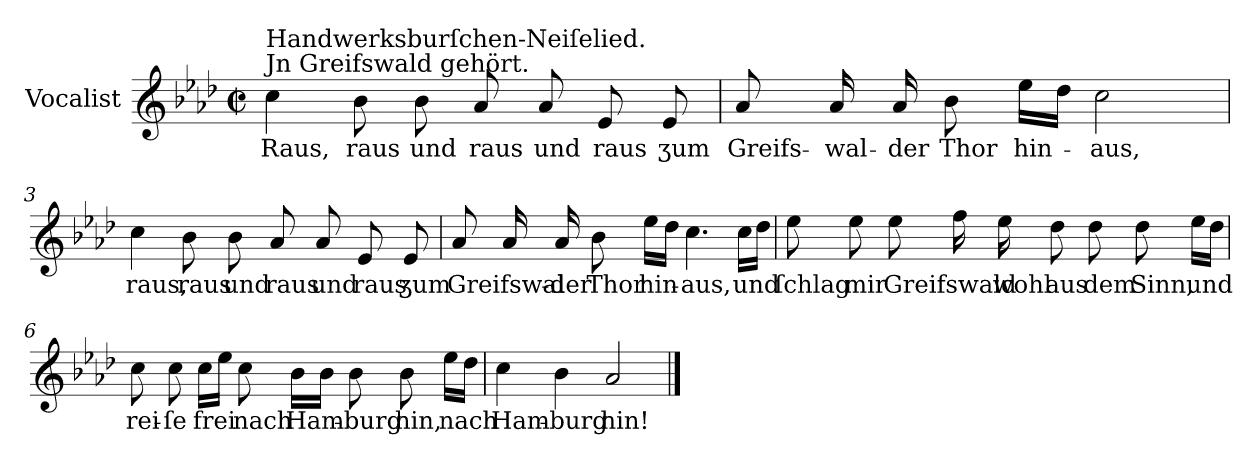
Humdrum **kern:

**kern	**text
*part1	*part1
*staff1	*staff1
*I"Vocalist	*
*k[b-e-a-d-]	*
*A-:	*
*M4/4	*
*met(c|)	*
=1	=1
!LO:TX:a:t=Jn Greifswald gehört.	!
!LO:TX:a:t=Handwerksburſchen-Neiſelied.	!
4cc	Raus,
8b-	raus
8b-	und
8a-	raus
8a-	und
8e-	raus
8e-	ʒum
=2	=2
8a-	Greifs-
16a-	-wal-
16a-	-der
8b-	Thor
16ee-LL	hin-
16dd-JJ	.
2cc	-aus,
=3	=3
4cc	raus,
8b-	raus
8b-	und
8a-	raus
8a-	und
8e-	raus
8e-	ʒum
=4	=4
8a-	Greifswal-
16a-	.
16a-	-der
8b-	Thor
16ee-LL	hin-
16dd-JJ	.
4.cc	-aus,
16ccLL	und
16dd-JJ	.
=5	=5
8ee-	ſchlag
8ee-	mir
8ee-	Greifswald
16ff	.
16ee-	wohl
8dd-	aus
8dd-	dem
8dd-	Sinn,
16ee-LL	und
16dd-JJ	.
=6	=6
8cc	rei-
8cc	-ſe
16ccLL	frei
16ee-JJ	.
8cc	nach
16b-LL	Ham-
16b-JJ	.
8b-	-burg
8b-	hin,
16ee-LL	nach
16dd-JJ	.
=7	=7
4cc	Ham-
4b-	-burg
2a-	hin!
==	==
*-	*-
